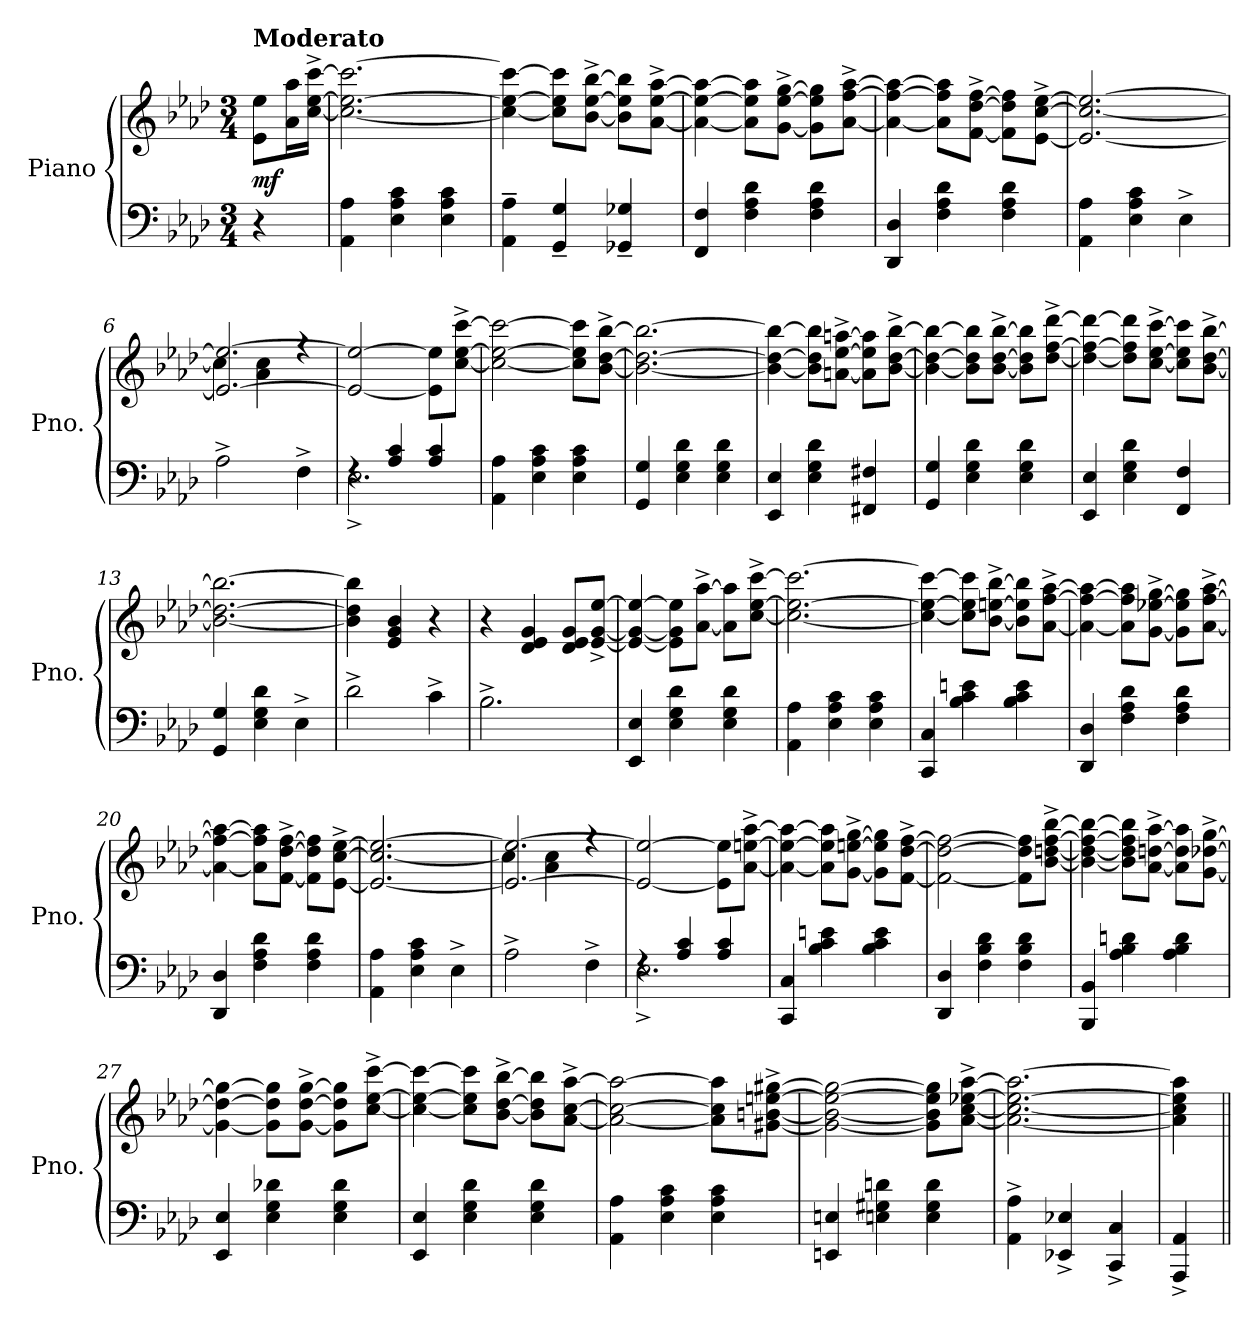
**kern	**kern	**dynam
*part1	*part1	*part1
*staff2	*staff1	*staff1/2
*I"Piano	*	*
*I'Pno.	*	*
*clefF4	*clefG2	*
*k[b-e-a-d-]	*k[b-e-a-d-]	*
*M3/4	*M3/4	*
=	=	=
!	!LO:TX:a:B:t=Moderato	!
!	!	!LO:DY:b
4r	8e-\ 8ee-\L	mf
.	16a-\ 16aa-\L	.
.	[16cc\^ [16ee-\^ [16ccc\^JJ	.
=1	=1	=1
4AA-\ 4A-\	2.cc\_ 2.ee-\_ 2.ccc\_	.
4E-\ 4A-\ 4c\	.	.
4E-\ 4A-\ 4c\	.	.
=2	=2	=2
4AA-\~ 4A-\~	4cc\_ 4ee-\_ 4ccc\_	.
4GG/~ 4G/~	8cc\] 8ee-\] 8ccc\]L	.
.	[8b-\^ [8ee-\^ [8bb-\^J	.
4GG-X/~ 4G-X/~	8b-\] 8ee-\] 8bb-\]L	.
.	[8a-\^ [8ee-\^ [8aa-\^J	.
=3	=3	=3
4FF/ 4F/	4a-\_ 4ee-\_ 4aa-\_	.
4F\ 4A-\ 4d-\	8a-\] 8ee-\] 8aa-\]L	.
.	[8g\^ [8ee-\^ [8gg\^J	.
4F\ 4A-\ 4d-\	8g\] 8ee-\] 8gg\]L	.
.	[8a-\^ [8ff\^ [8aa-\^J	.
=4	=4	=4
4DD-/ 4D-/	4a-\_ 4ff\_ 4aa-\_	.
4F\ 4A-\ 4d-\	8a-\] 8ff\] 8aa-\]L	.
.	[8f\^ [8dd-\^ [8ff\^J	.
4F\ 4A-\ 4d-\	8f\] 8dd-\] 8ff\]L	.
.	[8e-\^ [8cc\^ [8ee-\^J	.
=5	=5	=5
4AA-\ 4A-\	2.e-/_ 2.cc/_ 2.ee-/_	.
4E-\ 4A-\ 4c\	.	.
4E-^\	.	.
!!LO:LB:g=z
=6	=6	=6
*	*^	*
2A-^\	2.e-/_ 2.ee-/_	4cc\]	.
.	.	4a-\ 4cc\	.
4F^\	.	4rff	.
*	*v	*v	*
=7	=7	=7
*^	*	*
4rF	2.E-^\	2e-/_ 2ee-/_	.
4A-/ 4c/	.	.	.
4A-/ 4c/	.	8e-\] 8ee-\]L	.
.	.	[8cc\^ [8ee-\^ [8ccc\^J	.
*v	*v	*	*
=8	=8	=8
4AA-\ 4A-\	2cc\_ 2ee-\_ 2ccc\_	.
4E-\ 4A-\ 4c\	.	.
4E-\ 4A-\ 4c\	8cc\] 8ee-\] 8ccc\]L	.
.	[8b-\^ [8dd-\^ [8bb-\^J	.
=9	=9	=9
4GG/ 4G/	2.b-\_ 2.dd-\_ 2.bb-\_	.
4E-\ 4G\ 4d-\	.	.
4E-\ 4G\ 4d-\	.	.
=10	=10	=10
4EE-/ 4E-/	4b-\_ 4dd-\_ 4bb-\_	.
4E-\ 4G\ 4d-\	8b-\] 8dd-\] 8bb-\]L	.
.	[8an\^ [8ee-\^ [8aan\^J	.
4FF#X/ 4F#X/	8a\] 8ee-\] 8aa\]L	.
.	[8b-\^ [8dd-\^ [8bb-\^J	.
=11	=11	=11
4GG/ 4G/	4b-\_ 4dd-\_ 4bb-\_	.
4E-\ 4G\ 4d-\	8b-\] 8dd-\] 8bb-\]L	.
.	[8b-\^ [8dd-\^ [8bb-\^J	.
4E-\ 4G\ 4d-\	8b-\] 8dd-\] 8bb-\]L	.
.	[8dd-\^ [8ff\^ [8ddd-\^J	.
!!LO:LB:g=z
=12	=12	=12
4EE-/ 4E-/	4dd-\_ 4ff\_ 4ddd-\_	.
4E-\ 4G\ 4d-\	8dd-\] 8ff\] 8ddd-\]L	.
.	[8cc\^ [8ee-\^ [8ccc\^J	.
4FF/ 4F/	8cc\] 8ee-\] 8ccc\]L	.
.	[8b-\^ [8dd-\^ [8bb-\^J	.
=13	=13	=13
4GG/ 4G/	2.b-\_ 2.dd-\_ 2.bb-\_	.
4E-\ 4G\ 4d-\	.	.
4E-^\	.	.
=14	=14	=14
2d-^\	4b-\] 4dd-\] 4bb-\]	.
.	4e-/ 4g/ 4b-/	.
4c^\	4r	.
=15	=15	=15
2.B-^\	4r	.
.	4d-/ 4e-/ 4g/	.
.	8d-/ 8e-/ 8g/L	.
.	[8e-/^ [8g/^ [8ee-/^J	.
=16	=16	=16
4EE-/ 4E-/	4e-/_ 4g/_ 4ee-/_	.
4E-\ 4G\ 4d-\	8e-\] 8g\] 8ee-\]L	.
.	[8a-\^ [8aa-\^J	.
4E-\ 4G\ 4d-\	8a-\] 8aa-\]L	.
.	[8cc\^ [8ee-\^ [8ccc\^J	.
=17	=17	=17
4AA-\ 4A-\	2.cc\_ 2.ee-\_ 2.ccc\_	.
4E-\ 4A-\ 4c\	.	.
4E-\ 4A-\ 4c\	.	.
!!LO:LB:g=z
=18	=18	=18
4CC/ 4C/	4cc\_ 4ee-\_ 4ccc\_	.
4B-\ 4c\ 4en\	8cc\] 8ee-\] 8ccc\]L	.
.	[8b-\^ [8een\^ [8bb-\^J	.
4B-\ 4c\ 4e\	8b-\] 8ee\] 8bb-\]L	.
.	[8a-\^ [8ff\^ [8aa-\^J	.
=19	=19	=19
4DD-/ 4D-/	4a-\_ 4ff\_ 4aa-\_	.
4F\ 4A-\ 4d-\	8a-\] 8ff\] 8aa-\]L	.
.	[8g\^ [8ee-X\^ [8gg\^J	.
4F\ 4A-\ 4d-\	8g\] 8ee-\] 8gg\]L	.
.	[8a-\^ [8ff\^ [8aa-\^J	.
=20	=20	=20
4DD-/ 4D-/	4a-\_ 4ff\_ 4aa-\_	.
4F\ 4A-\ 4d-\	8a-\] 8ff\] 8aa-\]L	.
.	[8f\^ [8dd-\^ [8ff\^J	.
4F\ 4A-\ 4d-\	8f\] 8dd-\] 8ff\]L	.
.	[8e-\^ [8cc\^ [8ee-\^J	.
=21	=21	=21
4AA-\ 4A-\	2.e-/_ 2.cc/_ 2.ee-/_	.
4E-\ 4A-\ 4c\	.	.
4E-^\	.	.
=22	=22	=22
*	*^	*
2A-^\	2.e-/_ 2.ee-/_	4cc\]	.
.	.	4a-\ 4cc\	.
4F^\	.	4rff	.
*	*v	*v	*
=23	=23	=23
*^	*	*
4rF	2.E-^\	2e-/_ 2ee-/_	.
4A-/ 4c/	.	.	.
4A-/ 4c/	.	8e-\] 8ee-\]L	.
.	.	[8a-\^ [8een\^ [8aa-\^J	.
*v	*v	*	*
!!LO:LB:g=z
=24	=24	=24
4CC/ 4C/	4a-\_ 4ee\_ 4aa-\_	.
4B-\ 4c\ 4en\	8a-\] 8ee\] 8aa-\]L	.
.	[8g\^ [8een\^ [8gg\^J	.
4B-\ 4c\ 4e\	8g\] 8ee\] 8gg\]L	.
.	[8f\^ [8dd-\^ [8ff\^J	.
=25	=25	=25
4DD-/ 4D-/	2f\_ 2dd-\_ 2ff\_	.
4F\ 4B-\ 4d-\	.	.
4F\ 4B-\ 4d-\	8f\] 8dd-\] 8ff\]L	.
.	[8b-\^ [8ddn\^ [8ff\^ [8bb-\^J	.
=26	=26	=26
4BBB-/ 4BB-/	4b-\_ 4dd\_ 4ff\_ 4bb-\_	.
4A-\ 4B-\ 4dn\	8b-\] 8dd\] 8ff\] 8bb-\]L	.
.	[8a-\^ [8ddn\^ [8aa-\^J	.
4A-\ 4B-\ 4d\	8a-\] 8dd\] 8aa-\]L	.
.	[8g\^ [8dd-X\^ [8gg\^J	.
=27	=27	=27
4EE-/ 4E-/	4g\_ 4dd-\_ 4gg\_	.
4E-\ 4G\ 4d-X\	8g\] 8dd-\] 8gg\]L	.
.	[8g\^ [8dd-\^ [8gg\^J	.
4E-\ 4G\ 4d-\	8g\] 8dd-\] 8gg\]L	.
.	[8cc\^ [8ee-\^ [8ccc\^J	.
=28	=28	=28
4EE-/ 4E-/	4cc\_ 4ee-\_ 4ccc\_	.
4E-\ 4G\ 4d-\	8cc\] 8ee-\] 8ccc\]L	.
.	[8b-\^ [8dd-\^ [8bb-\^J	.
4E-\ 4G\ 4d-\	8b-\] 8dd-\] 8bb-\]L	.
.	[8a-\^ [8cc\^ [8aa-\^J	.
=29	=29	=29
4AA-\ 4A-\	2a-\_ 2cc\_ 2aa-\_	.
4E-\ 4A-\ 4c\	.	.
4E-\ 4A-\ 4c\	8a-\] 8cc\] 8aa-\]L	.
.	[8g#X\^ [8bn\^ [8een\^ [8gg#X\^J	.
!!LO:PB:g=z
=30	=30	=30
4EEn/ 4En/	2g#\_ 2b\_ 2ee\_ 2gg#\_	.
4Eni\ 4G#X\ 4dn\	.	.
4E\ 4G#\ 4d\	8g#\] 8b\] 8ee\] 8gg#\]L	.
.	[8a-\^ [8cc\^ [8ee-X\^ [8aa-\^J	.
=31	=31	=31
4AA-\^ 4A-\^	2.a-\_ 2.cc\_ 2.ee-\_ 2.aa-\_	.
4EE-X/^ 4E-X/^	.	.
4CC/^ 4C/^	.	.
=32	=32	=32
4AAA-/^ 4AA-/^	4a-\] 4cc\] 4ee-\] 4aa-\]	.
=||	=||	=||
*-	*-	*-
